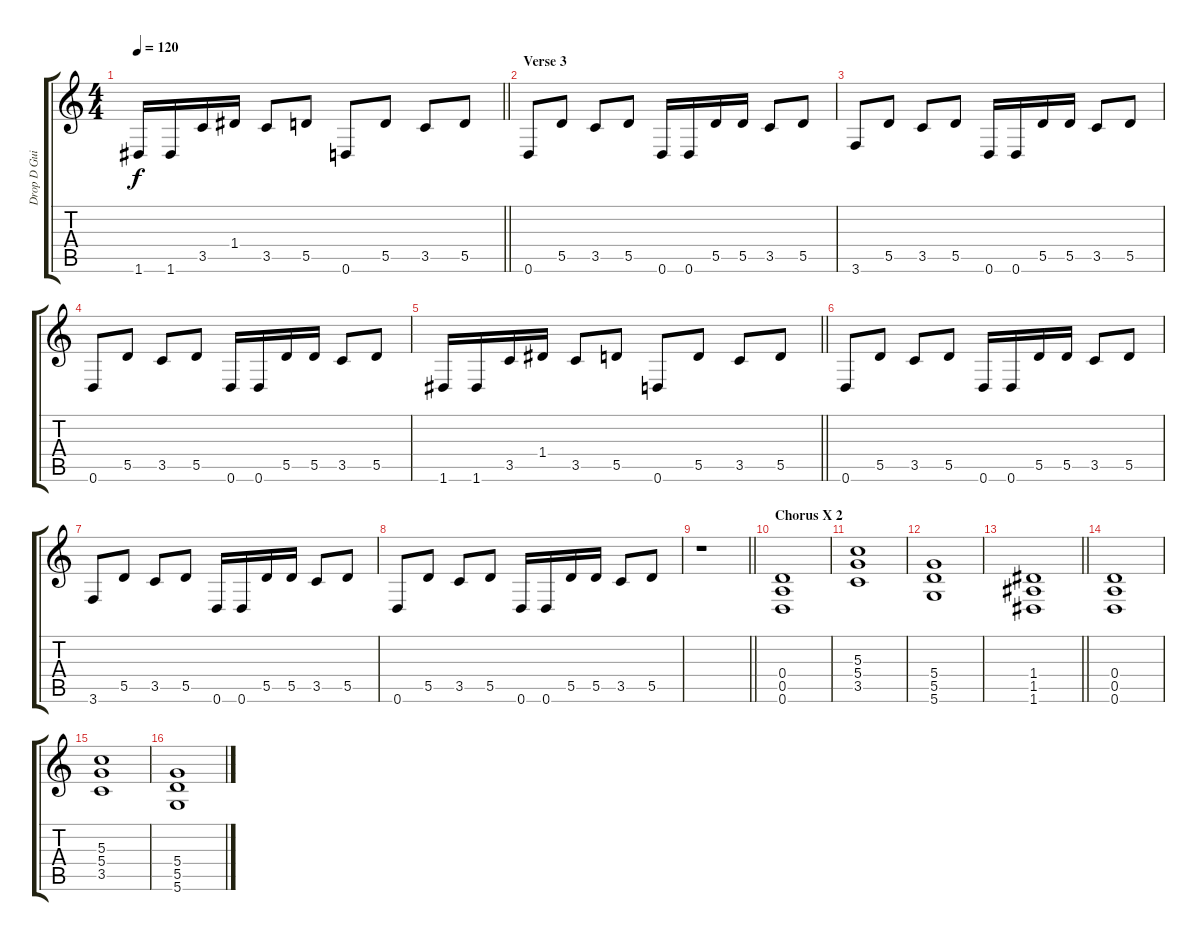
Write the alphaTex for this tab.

\track ("Drop D Guitar" "Drop D Gui") {instrument distortionguitar}
\staff {score tabs}
\tuning (E4 B3 G3 D3 A2 D2) {hide}
\ts (4 4)
\tempo 120
\clef g2
\barLineRight lightlight
\ks c
1.6.16{dy f} 1.6.16 3.5.16 1.4.16 3.5.8 5.5.8 0.6.8 5.5.8 3.5.8 5.5.8 |
\section ("" "Verse 3")
0.6.8 5.5.8 3.5.8 5.5.8 0.6.16 0.6.16 5.5.16 5.5.16 3.5.8 5.5.8 |
3.6.8 5.5.8 3.5.8 5.5.8 0.6.16 0.6.16 5.5.16 5.5.16 3.5.8 5.5.8 |
0.6.8 5.5.8 3.5.8 5.5.8 0.6.16 0.6.16 5.5.16 5.5.16 3.5.8 5.5.8 |
\barLineRight lightlight
1.6.16 1.6.16 3.5.16 1.4.16 3.5.8 5.5.8 0.6.8 5.5.8 3.5.8 5.5.8 |
0.6.8 5.5.8 3.5.8 5.5.8 0.6.16 0.6.16 5.5.16 5.5.16 3.5.8 5.5.8 |
3.6.8 5.5.8 3.5.8 5.5.8 0.6.16 0.6.16 5.5.16 5.5.16 3.5.8 5.5.8 |
0.6.8 5.5.8 3.5.8 5.5.8 0.6.16 0.6.16 5.5.16 5.5.16 3.5.8 5.5.8 |
\barLineRight lightlight
r.1 |
\section ("" "Chorus X 2")
(0.4 0.5 0.6).1 |
(5.3 5.4 3.5).1 |
(5.4 5.5 5.6).1 |
\barLineRight lightlight
(1.4 1.5 1.6).1 |
(0.4 0.5 0.6).1 |
(5.3 5.4 3.5).1 |
(5.4 5.5 5.6).1
